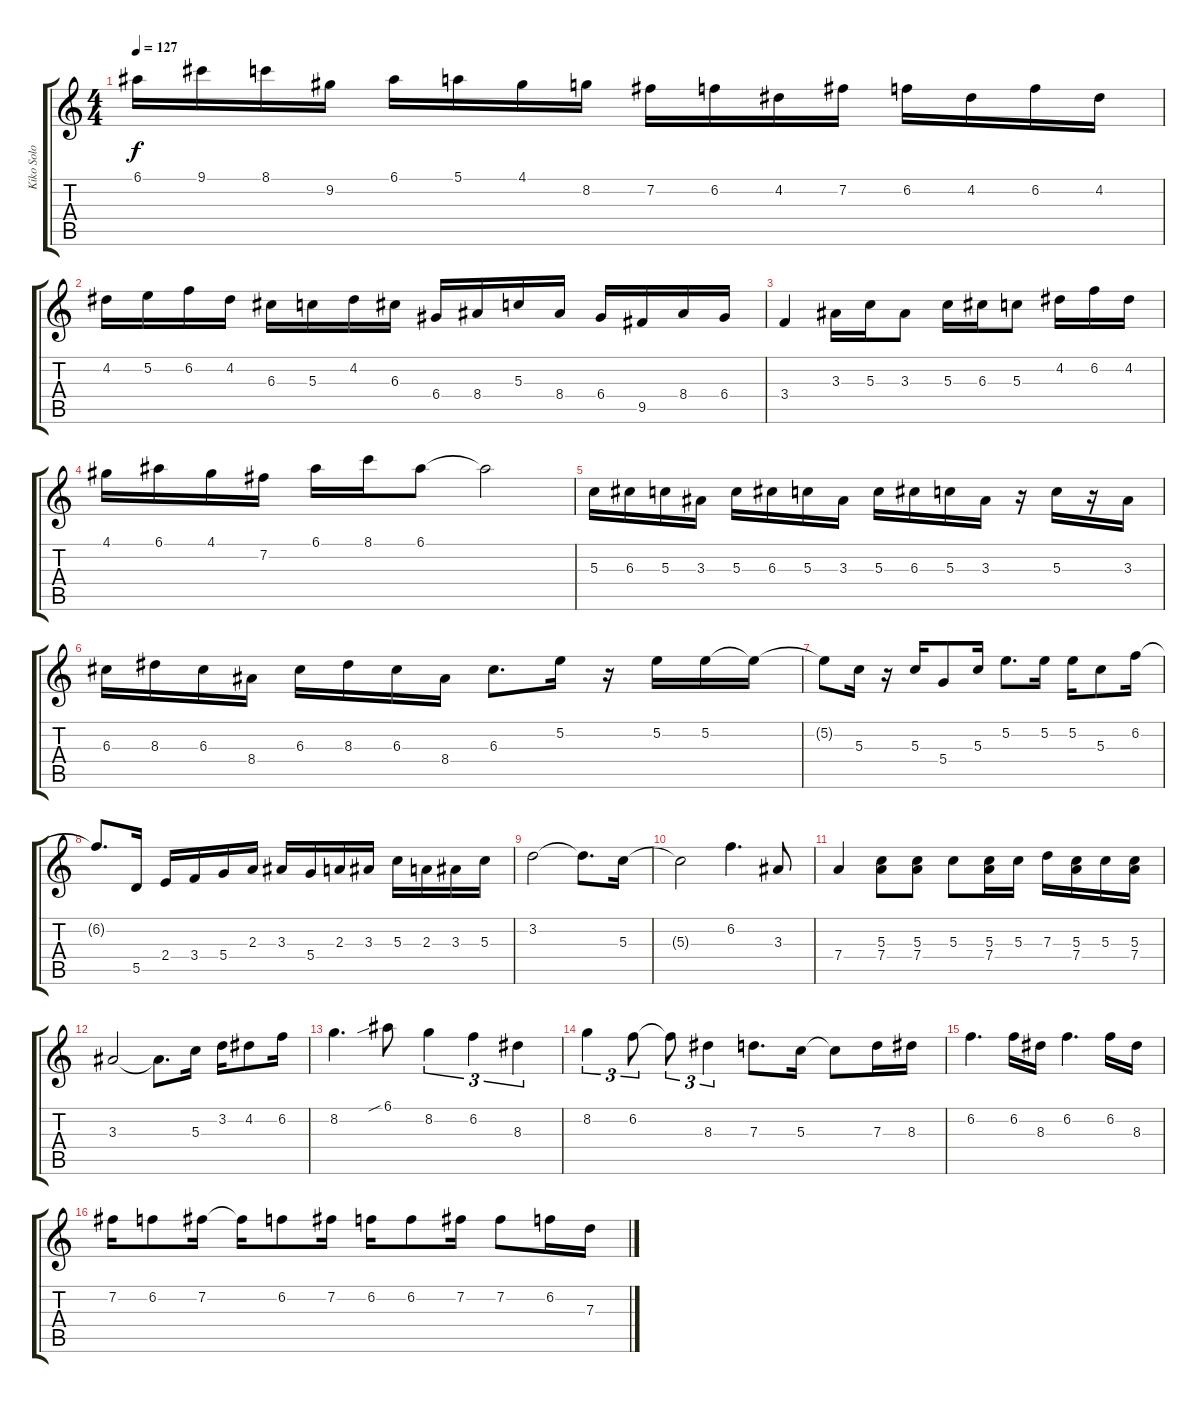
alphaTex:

\track ("Kiko Solo" "Kiko Solo") {instrument acousticguitarnylon}
\staff {score tabs}
\tuning (E4 B3 G3 D3 A2 E2) {hide}
\ts (4 4)
\tempo 127
\clef g2
\ks c
6.1.16{dy f} 9.1.16 8.1.16 9.2.16 6.1.16 5.1.16 4.1.16 8.2.16 7.2.16 6.2.16 4.2.16 7.2.16 6.2.16 4.2.16 6.2.16 4.2.16 |
4.2.16 5.2.16 6.2.16 4.2.16 6.3.16 5.3.16 4.2.16 6.3.16 6.4.16 8.4.16 5.3.16 8.4.16 6.4.16 9.5.16 8.4.16 6.4.16 |
3.4.4 3.3.16 5.3.16 3.3.8 5.3.16 6.3.16 5.3.8 4.2.16 6.2.16 4.2.16 |
4.1.16 6.1.16 4.1.16 7.2.16 6.1.16 8.1.16 6.1.8 6.1{t}.2 |
5.3.16 6.3.16 5.3.16 3.3.16 5.3.16 6.3.16 5.3.16 3.3.16 5.3.16 6.3.16 5.3.16 3.3.16 r.16 5.3.16 r.16 3.3.16 |
6.3.16 8.3.16 6.3.16 8.4.16 6.3.16 8.3.16 6.3.16 8.4.16 6.3.8{d} 5.2.16 r.16 5.2.16 5.2.16 5.2{t}.16 |
5.2{t}.8 5.3.16 r.16 5.3.16 5.4.8 5.3.16 5.2.8{d} 5.2.16 5.2.16 5.3.8 6.2.16 |
6.2{t}.8{d} 5.5.16 2.4.16 3.4.16 5.4.16 2.3.16 3.3.16 5.4.16 2.3.16 3.3.16 5.3.16 2.3.16 3.3.16 5.3.16 |
3.2.2 3.2{t}.8{d} 5.3.16 |
5.3{t}.2 6.2.4{d} 3.3.8 |
7.4.4 (5.3 7.4).8 (5.3 7.4).8 5.3.8 (5.3 7.4).16 5.3.16 7.3.16 (5.3 7.4).16 5.3.16 (5.3 7.4).16 |
3.3.2 3.3{t}.8{d} 5.3.16 3.2.16 4.2.8 6.2.16 |
8.2.4{d} 6.1{sib}.8 8.2.4{tu (3 2)} 6.2.4{tu (3 2)} 8.3.4{tu (3 2)} |
8.2.4{tu (3 2)} 6.2.8{tu (3 2)} 6.2{t}.8{tu (3 2)} 8.3.4{tu (3 2)} 7.3.8{d} 5.3.16 5.3{t}.8 7.3.16 8.3.16 |
6.2.4{d} 6.2.16 8.3.16 6.2.4{d} 6.2.16 8.3.16 |
7.2.16 6.2.8 7.2.16 7.2{t}.16 6.2.8 7.2.16 6.2.16 6.2.8 7.2.16 7.2.8 6.2.16 7.3.16
